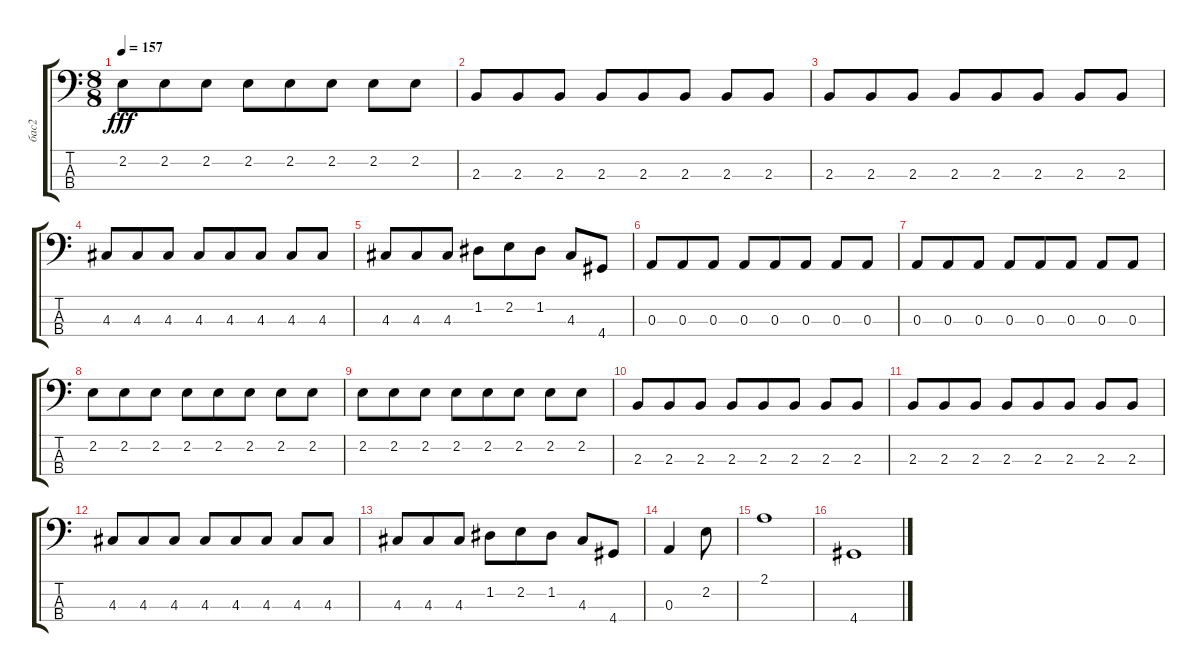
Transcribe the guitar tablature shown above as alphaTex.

\track ("бас2" "бас2") {instrument fretlessbass}
\staff {score tabs}
\tuning (G2 D2 A1 E1) {hide}
\ts (8 8)
\tempo 157
\clef f4
\ks c
2.2.8{dy fff} 2.2.8 2.2.8 2.2.8 2.2.8 2.2.8 2.2.8 2.2.8 |
2.3.8 2.3.8 2.3.8 2.3.8 2.3.8 2.3.8 2.3.8 2.3.8 |
2.3.8 2.3.8 2.3.8 2.3.8 2.3.8 2.3.8 2.3.8 2.3.8 |
4.3.8 4.3.8 4.3.8 4.3.8 4.3.8 4.3.8 4.3.8 4.3.8 |
4.3.8 4.3.8 4.3.8 1.2.8 2.2.8 1.2.8 4.3.8 4.4.8 |
0.3.8 0.3.8 0.3.8 0.3.8 0.3.8 0.3.8 0.3.8 0.3.8 |
0.3.8 0.3.8 0.3.8 0.3.8 0.3.8 0.3.8 0.3.8 0.3.8 |
2.2.8 2.2.8 2.2.8 2.2.8 2.2.8 2.2.8 2.2.8 2.2.8 |
2.2.8 2.2.8 2.2.8 2.2.8 2.2.8 2.2.8 2.2.8 2.2.8 |
2.3.8 2.3.8 2.3.8 2.3.8 2.3.8 2.3.8 2.3.8 2.3.8 |
2.3.8 2.3.8 2.3.8 2.3.8 2.3.8 2.3.8 2.3.8 2.3.8 |
4.3.8 4.3.8 4.3.8 4.3.8 4.3.8 4.3.8 4.3.8 4.3.8 |
4.3.8 4.3.8 4.3.8 1.2.8 2.2.8 1.2.8 4.3.8 4.4.8 |
0.3.4 2.2.8 |
2.1.1 |
4.4.1
